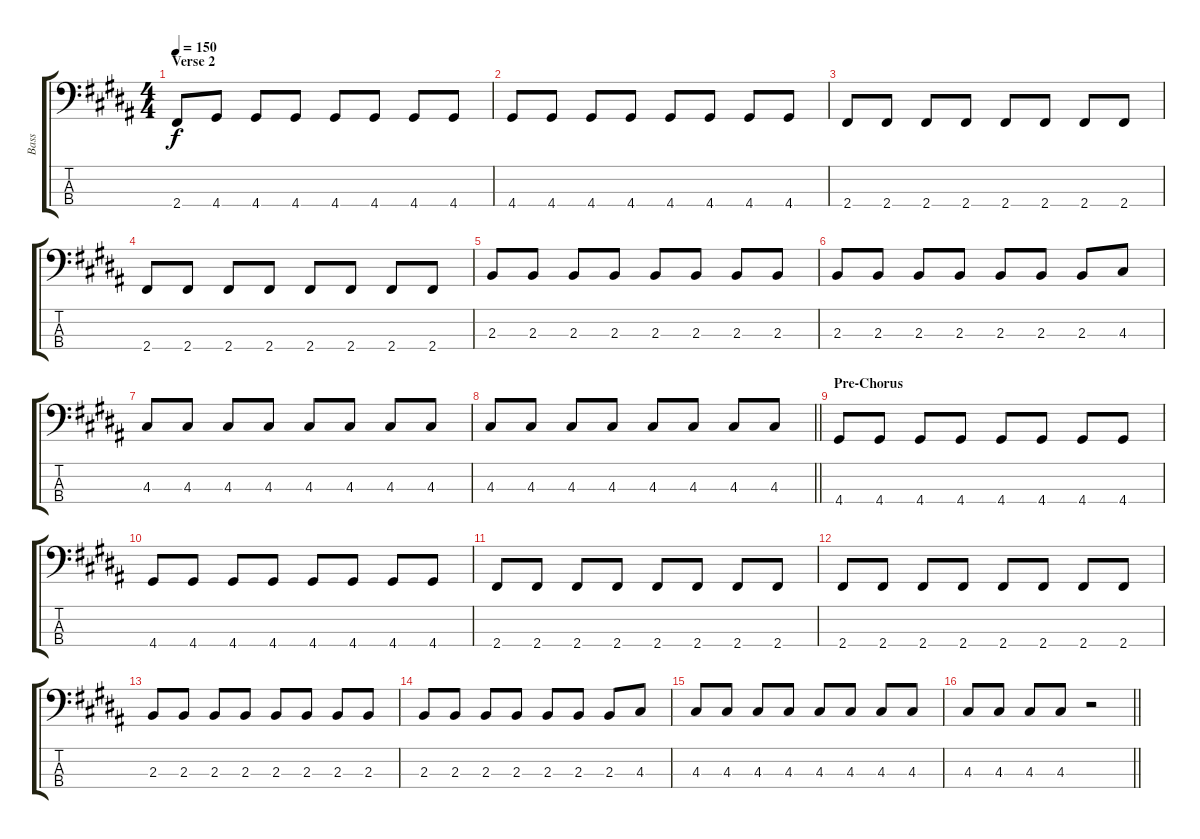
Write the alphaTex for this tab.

\track ("Bass" "Bass") {instrument electricbassfinger}
\staff {score tabs}
\tuning (G2 D2 A1 E1) {hide}
\ts (4 4)
\section ("" "Verse 2")
\tempo 150
\clef f4
\ks b
2.4{t}.8{dy f} 4.4.8 4.4.8 4.4.8 4.4.8 4.4.8 4.4.8 4.4.8 |
4.4.8 4.4.8 4.4.8 4.4.8 4.4.8 4.4.8 4.4.8 4.4.8 |
2.4.8 2.4.8 2.4.8 2.4.8 2.4.8 2.4.8 2.4.8 2.4.8 |
2.4.8 2.4.8 2.4.8 2.4.8 2.4.8 2.4.8 2.4.8 2.4.8 |
2.3.8 2.3.8 2.3.8 2.3.8 2.3.8 2.3.8 2.3.8 2.3.8 |
2.3.8 2.3.8 2.3.8 2.3.8 2.3.8 2.3.8 2.3.8 4.3.8 |
4.3.8 4.3.8 4.3.8 4.3.8 4.3.8 4.3.8 4.3.8 4.3.8 |
\barLineRight lightlight
4.3.8 4.3.8 4.3.8 4.3.8 4.3.8 4.3.8 4.3.8 4.3.8 |
\section ("" "Pre-Chorus")
4.4.8 4.4.8 4.4.8 4.4.8 4.4.8 4.4.8 4.4.8 4.4.8 |
4.4.8 4.4.8 4.4.8 4.4.8 4.4.8 4.4.8 4.4.8 4.4.8 |
2.4.8 2.4.8 2.4.8 2.4.8 2.4.8 2.4.8 2.4.8 2.4.8 |
2.4.8 2.4.8 2.4.8 2.4.8 2.4.8 2.4.8 2.4.8 2.4.8 |
2.3.8 2.3.8 2.3.8 2.3.8 2.3.8 2.3.8 2.3.8 2.3.8 |
2.3.8 2.3.8 2.3.8 2.3.8 2.3.8 2.3.8 2.3.8 4.3.8 |
4.3.8 4.3.8 4.3.8 4.3.8 4.3.8 4.3.8 4.3.8 4.3.8 |
\barLineRight lightlight
4.3.8 4.3.8 4.3.8 4.3.8 r.2
